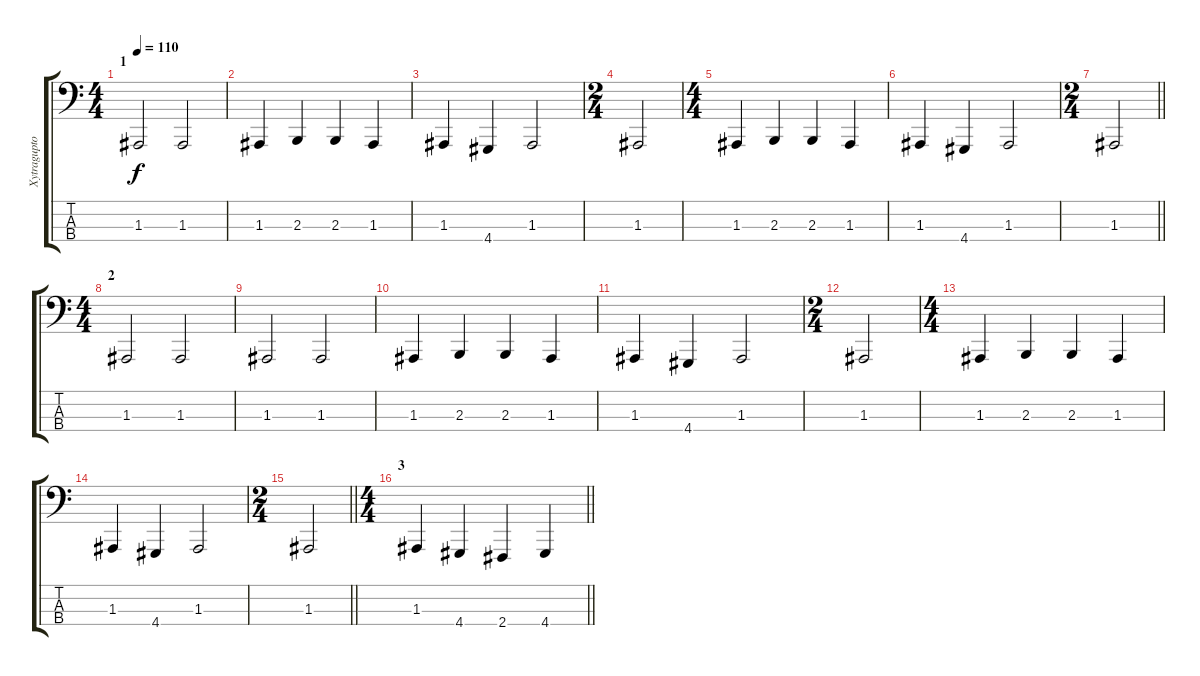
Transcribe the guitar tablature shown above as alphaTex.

\track ("Xytraguptor-Low Strings" "Xytragupto") {instrument stringensemble1}
\staff {score tabs}
\tuning (G2 D2 A1 E1) {hide}
\ts (4 4)
\section ("" "1")
\tempo 110
\clef f4
\ks c
1.3.2{dy f instrument stringensemble1} 1.3.2 |
1.3.4 2.3.4 2.3.4 1.3.4 |
1.3.4 4.4.4 1.3.2 |
\ts (2 4)
1.3.2 |
\ts (4 4)
1.3.4 2.3.4 2.3.4 1.3.4 |
1.3.4 4.4.4 1.3.2 |
\ts (2 4)
\barLineRight lightlight
1.3.2 |
\ts (4 4)
\section ("" "2")
1.3.2 1.3.2 |
1.3.2 1.3.2 |
1.3.4 2.3.4 2.3.4 1.3.4 |
1.3.4 4.4.4 1.3.2 |
\ts (2 4)
1.3.2 |
\ts (4 4)
1.3.4 2.3.4 2.3.4 1.3.4 |
1.3.4 4.4.4 1.3.2 |
\ts (2 4)
\barLineRight lightlight
1.3.2 |
\ts (4 4)
\section ("" "3")
\barLineRight lightlight
1.3.4 4.4.4 2.4.4 4.4.4
